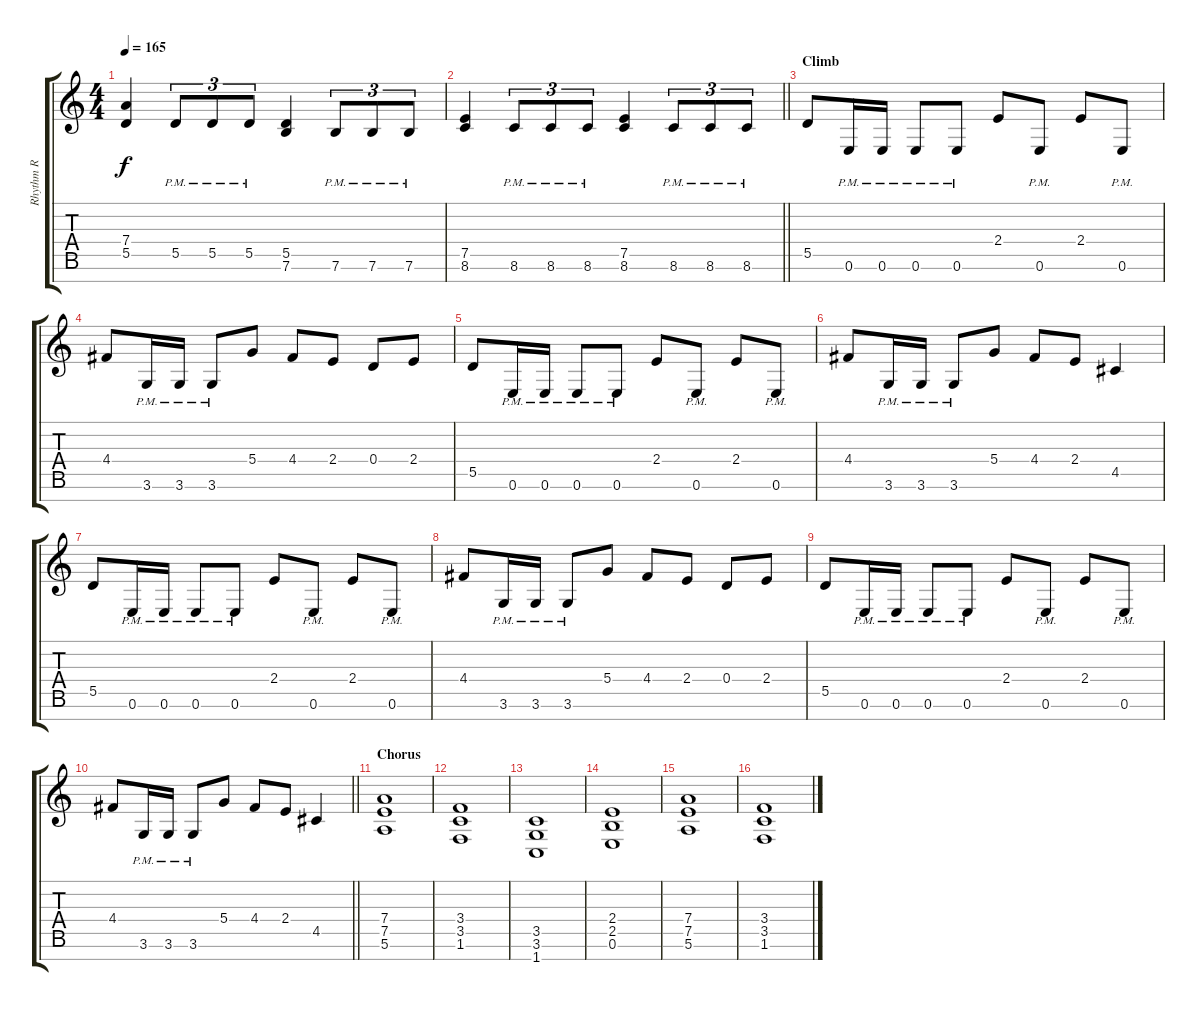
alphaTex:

\track ("Rhythm R" "Rhythm R") {instrument distortionguitar}
\staff {score tabs}
\tuning (E4 B3 G3 D3 A2 E2 B1) {hide}
\ts (4 4)
\tempo 165
\clef g2
\ks c
(7.4 5.5).4{dy f} 5.5{pm}.8{tu (3 2)} 5.5{pm}.8{tu (3 2)} 5.5{pm}.8{tu (3 2)} (5.5 7.6).4 7.6{pm}.8{tu (3 2)} 7.6{pm}.8{tu (3 2)} 7.6{pm}.8{tu (3 2)} |
\barLineRight lightlight
(7.5 8.6).4 8.6{pm}.8{tu (3 2)} 8.6{pm}.8{tu (3 2)} 8.6{pm}.8{tu (3 2)} (7.5 8.6).4 8.6{pm}.8{tu (3 2)} 8.6{pm}.8{tu (3 2)} 8.6{pm}.8{tu (3 2)} |
\section ("" "Climb")
5.5.8 0.6{pm}.16 0.6{pm}.16 0.6{pm}.8 0.6{pm}.8 2.4.8 0.6{pm}.8 2.4.8 0.6{pm}.8 |
4.4.8 3.6{pm}.16 3.6{pm}.16 3.6{pm}.8 5.4.8 4.4.8 2.4.8 0.4.8 2.4.8 |
5.5.8 0.6{pm}.16 0.6{pm}.16 0.6{pm}.8 0.6{pm}.8 2.4.8 0.6{pm}.8 2.4.8 0.6{pm}.8 |
4.4.8 3.6{pm}.16 3.6{pm}.16 3.6{pm}.8 5.4.8 4.4.8 2.4.8 4.5.4 |
5.5.8 0.6{pm}.16 0.6{pm}.16 0.6{pm}.8 0.6{pm}.8 2.4.8 0.6{pm}.8 2.4.8 0.6{pm}.8 |
4.4.8 3.6{pm}.16 3.6{pm}.16 3.6{pm}.8 5.4.8 4.4.8 2.4.8 0.4.8 2.4.8 |
5.5.8 0.6{pm}.16 0.6{pm}.16 0.6{pm}.8 0.6{pm}.8 2.4.8 0.6{pm}.8 2.4.8 0.6{pm}.8 |
\barLineRight lightlight
4.4.8 3.6{pm}.16 3.6{pm}.16 3.6{pm}.8 5.4.8 4.4.8 2.4.8 4.5.4 |
\section ("" "Chorus")
(7.4 7.5 5.6).1 |
(3.4 3.5 1.6).1 |
(3.5 3.6 1.7).1 |
(2.4 2.5 0.6).1 |
(7.4 7.5 5.6).1 |
(3.4 3.5 1.6).1
